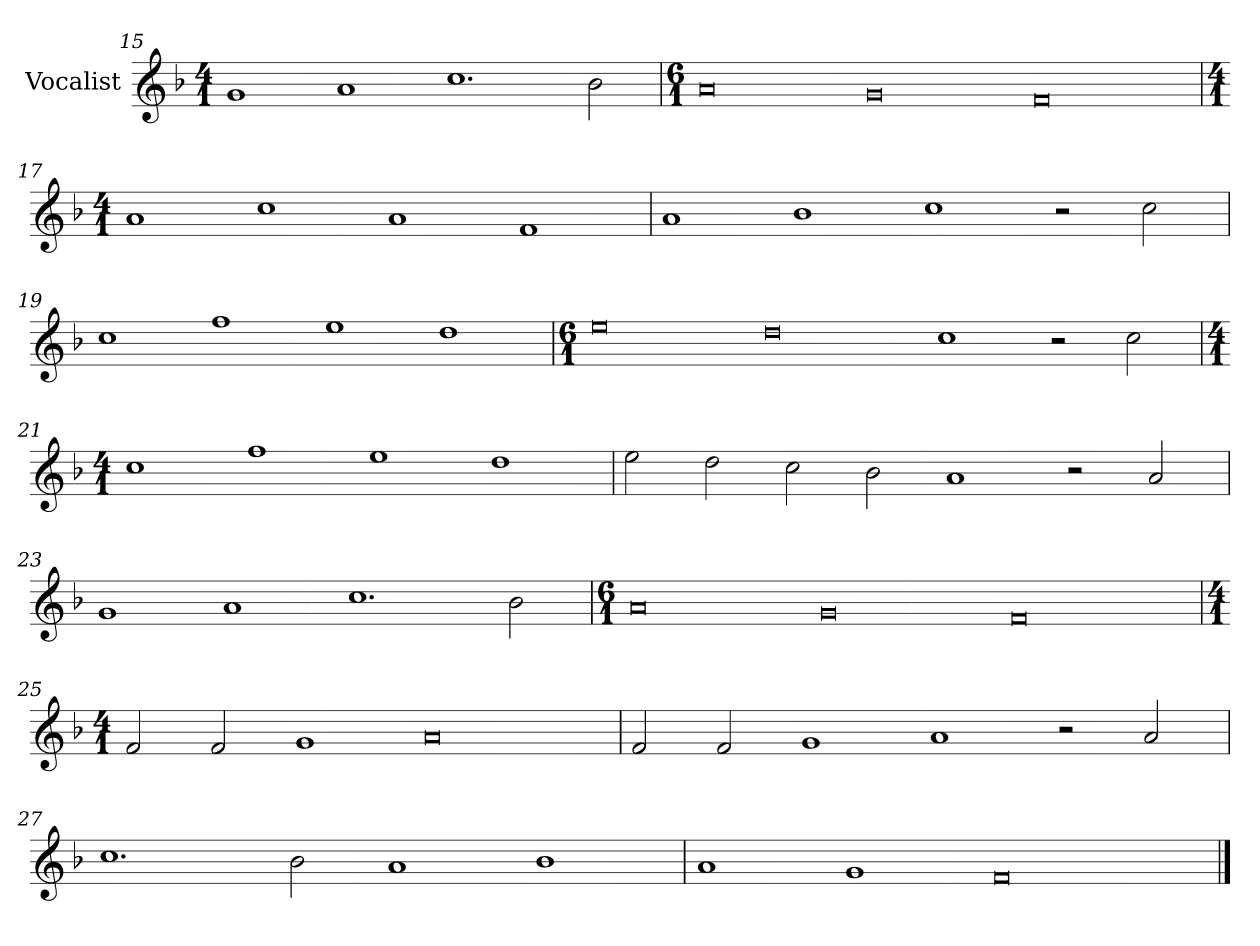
**kern
*part1
*staff1
*I"Vocalist
*k[b-]
*F:
*M4/1
=15
1g
1a
1.cc
2b-
=16
*M6/1
0a
0g
0f
=17
*M4/1
1a
1cc
1a
1f
=18
1a
1b-
1cc
2r
2cc
=19
1cc
1ff
1ee
1dd
=20
*M6/1
0ee
0dd
1cc
2r
2cc
=21
*M4/1
1cc
1ff
1ee
1dd
=22
2ee
2dd
2cc
2b-
1a
2r
2a
=23
1g
1a
1.cc
2b-
=24
*M6/1
0a
0g
0f
=25
*M4/1
2f
2f
1g
0a
=26
2f
2f
1g
1a
2r
2a
=27
1.cc
2b-
1a
1b-
=28
1a
1g
0f
==
*-
